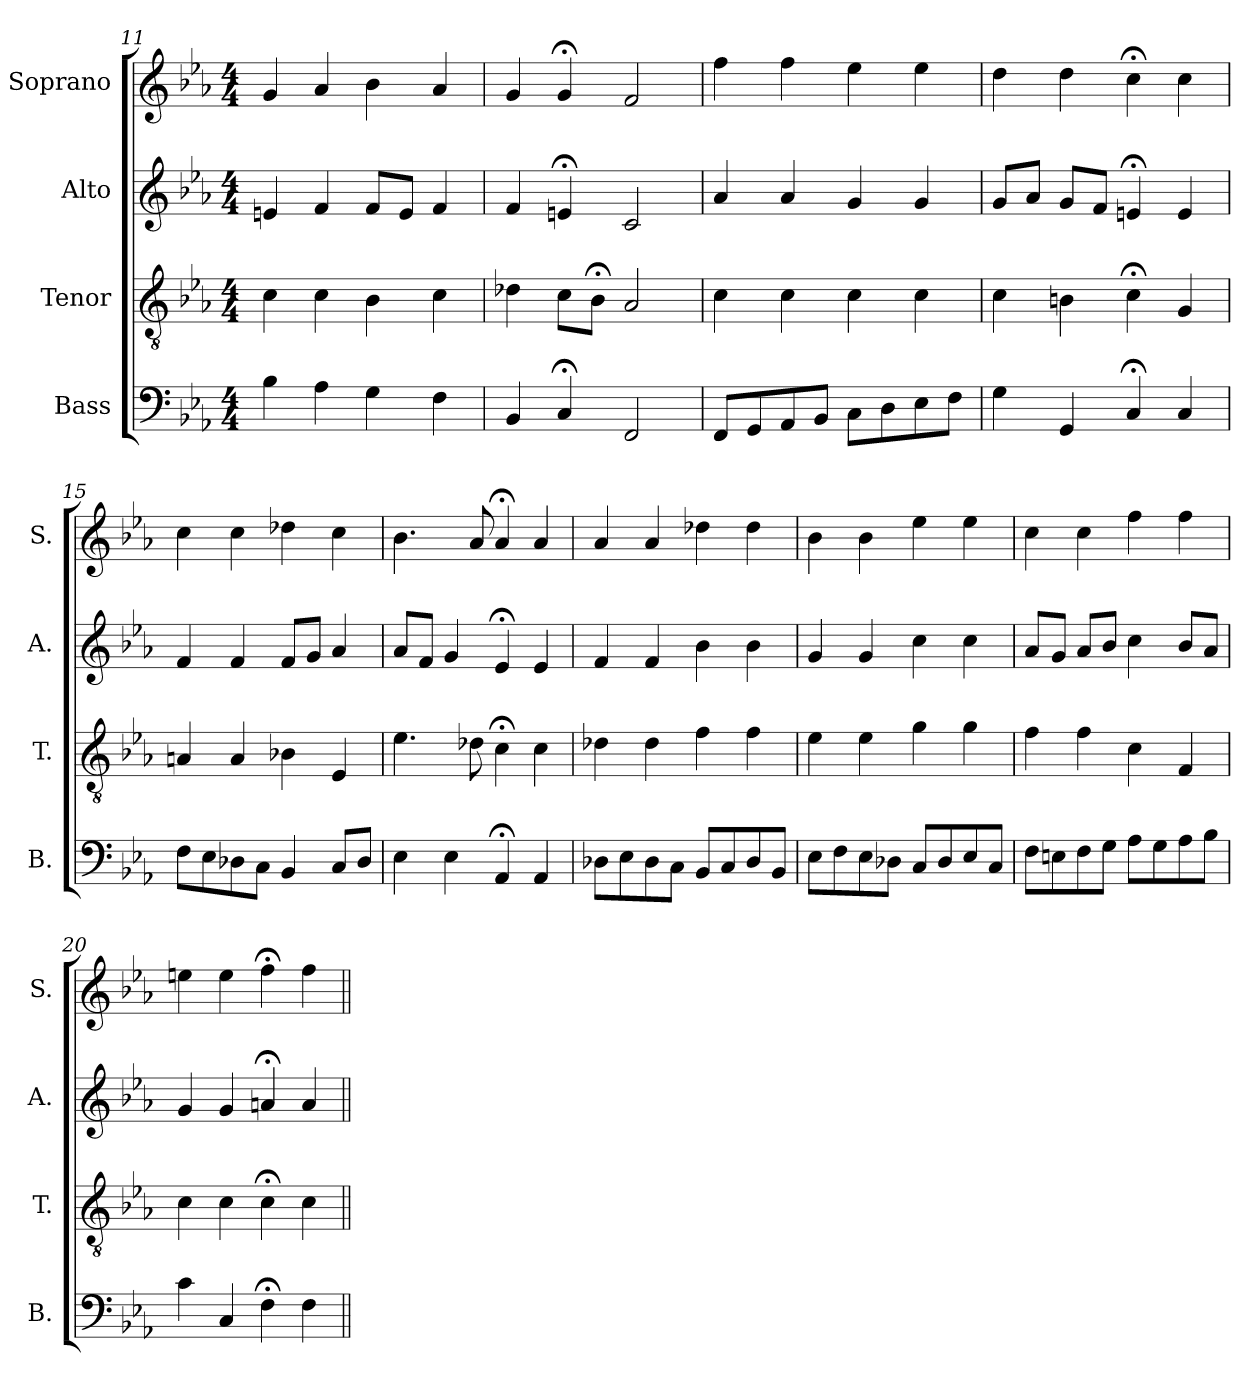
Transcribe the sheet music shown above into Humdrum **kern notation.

**kern	**kern	**kern	**kern
*part4	*part3	*part2	*part1
*staff4	*staff3	*staff2	*staff1
*I"Bass	*I"Tenor	*I"Alto	*I"Soprano
*I'B.	*I'T.	*I'A.	*I'S.
*clefF4	*clefGv2	*clefG2	*clefG2
*	*ITrd7c12	*	*
*k[b-e-a-]	*k[b-e-a-]	*k[b-e-a-]	*k[b-e-a-]
*E-:	*E-:	*E-:	*E-:
*M4/4	*M4/4	*M4/4	*M4/4
=11	=11	=11	=11
4B-\	4C\	4en/	4g/
4A-\	4C\	4f/	4a-/
4G\	4BB-\	8f/L	4b-\
.	.	8e/J	.
4F\	4C\	4f/	4a-/
=12	=12	=12	=12
4BB-/	4D-X\	4f/	4g/
4C;</	8C\L	4en;</	4g;</
.	8BB-;<\J	.	.
2FF/	2AA-/	2c/	2f/
=13	=13	=13	=13
8FF/L	4C\	4a-/	4ff\
8GG/	.	.	.
8AA-/	4C\	4a-/	4ff\
8BB-/J	.	.	.
8C\L	4C\	4g/	4ee-\
8D\	.	.	.
8E-\	4C\	4g/	4ee-\
8F\J	.	.	.
!!LO:LB:g=z
=14	=14	=14	=14
4G\	4C\	8g/L	4dd\
.	.	8a-/J	.
4GG/	4BBn\	8g/L	4dd\
.	.	8f/J	.
4C;</	4C;<\	4en;</	4cc;<\
4C/	4GG/	4e/	4cc\
=15	=15	=15	=15
8F\L	4AAn/	4f/	4cc\
8E-\	.	.	.
8D-X\	4AA/	4f/	4cc\
8C\J	.	.	.
4BB-/	4BB-X\	8f/L	4dd-X\
.	.	8g/J	.
8C/L	4EE-/	4a-/	4cc\
8D-/J	.	.	.
=16	=16	=16	=16
4E-\	4.E-\	8a-/L	4.b-\
.	.	8f/J	.
4E-\	.	4g/	.
.	8D-X\	.	8a-/
4AA-;</	4C;<\	4e-;</	4a-;</
4AA-/	4C\	4e-/	4a-/
=17	=17	=17	=17
8D-X\L	4D-X\	4f/	4a-/
8E-\	.	.	.
8D-\	4D-\	4f/	4a-/
8C\J	.	.	.
8BB-/L	4F\	4b-\	4dd-X\
8C/	.	.	.
8D-/	4F\	4b-\	4dd-\
8BB-/J	.	.	.
!!LO:LB:g=z
=18	=18	=18	=18
8E-\L	4E-\	4g/	4b-\
8F\	.	.	.
8E-\	4E-\	4g/	4b-\
8D-X\J	.	.	.
8C/L	4G\	4cc\	4ee-\
8D-/	.	.	.
8E-/	4G\	4cc\	4ee-\
8C/J	.	.	.
=19	=19	=19	=19
8F\L	4F\	8a-/L	4cc\
8En\	.	8g/J	.
8F\	4F\	8a-/L	4cc\
8G\J	.	8b-/J	.
8A-\L	4C\	4cc\	4ff\
8G\	.	.	.
8A-\	4FF/	8b-/L	4ff\
8B-\J	.	8a-/J	.
=20	=20	=20	=20
4c\	4C\	4g/	4een\
4C/	4C\	4g/	4ee\
4F;<\	4C;<\	4an;</	4ff;<\
4F\	4C\	4a/	4ff\
=||	=||	=||	=||
*-	*-	*-	*-
